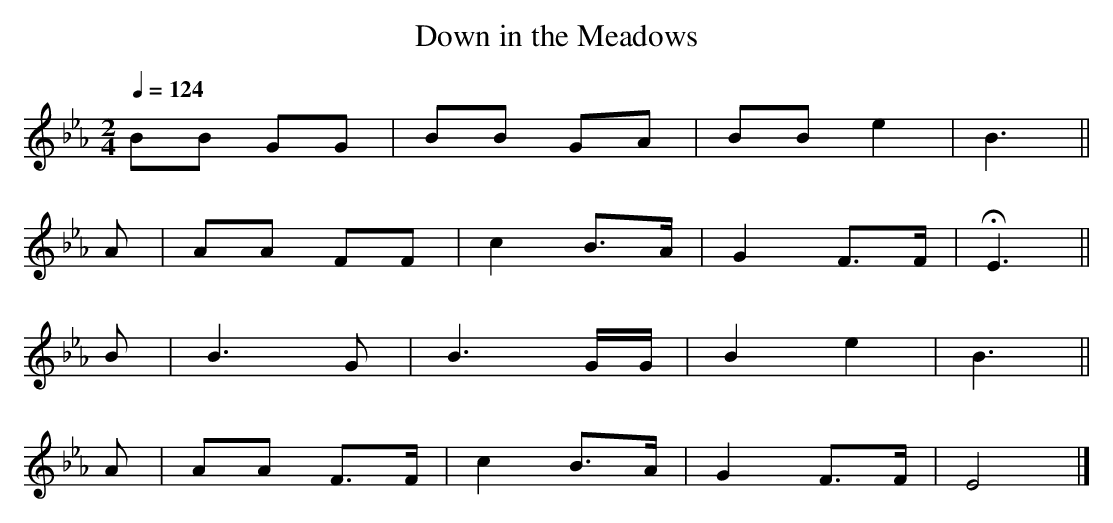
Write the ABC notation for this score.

X:1
T:Down in the Meadows
M:2/4
L:1/8
Q:1/4=124
K:Eb
  BB GG |BB GA    |BB e2 | B3||
A|AA FF |c2 B>A   |G2 F>F|HE3||
B|B3   G|B3   G/G/|B2 e2 | B3||
A|AA F>F|c2 B>A   |G2 F>F| E4|]
